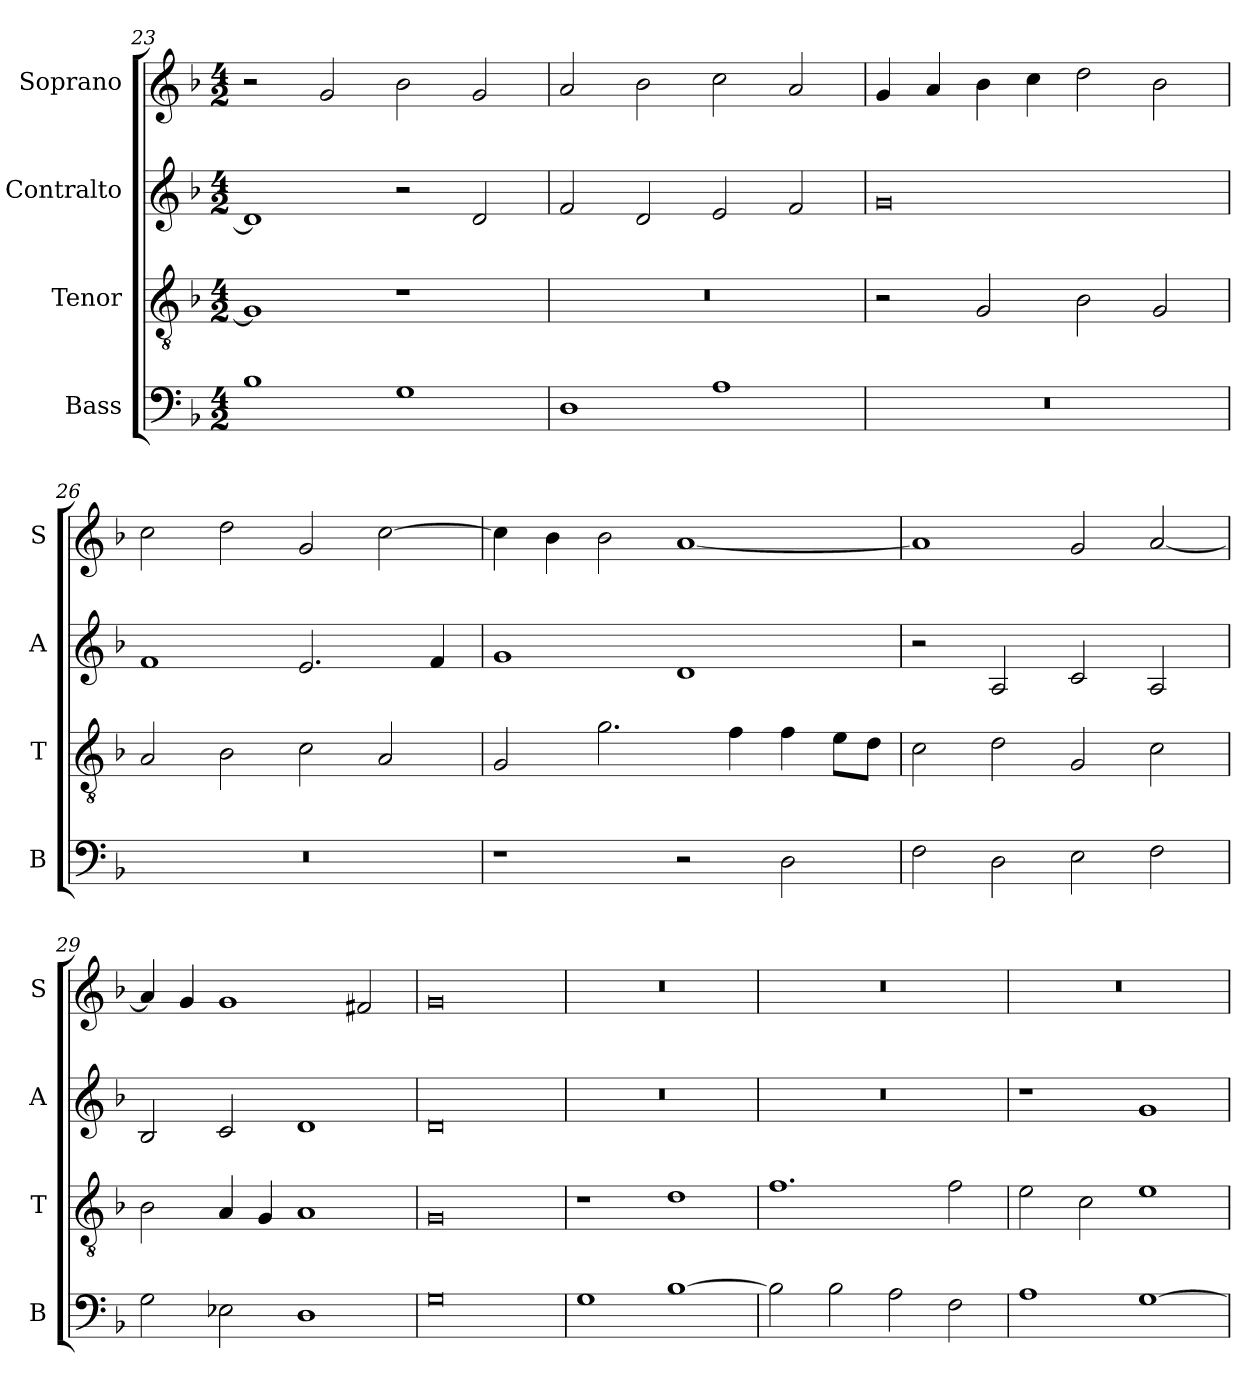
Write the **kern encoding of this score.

**kern	**kern	**kern	**kern
*part4	*part3	*part2	*part1
*staff4	*staff3	*staff2	*staff1
*I"Bass	*I"Tenor	*I"Contralto	*I"Soprano
*I'B	*I'T	*I'A	*I'S
*clefF4	*clefGv2	*clefG2	*clefG2
*k[b-]	*k[b-]	*k[b-]	*k[b-]
*G:dor	*G:dor	*G:dor	*G:dor
*M4/2	*M4/2	*M4/2	*M4/2
=23	=23	=23	=23
1B-	1G]	1d]	2r
.	.	.	2g
1G	1r	2r	2b-
.	.	2d	2g
=24	=24	=24	=24
1D	0r	2f	2a
.	.	2d	2b-
1A	.	2e	2cc
.	.	2f	2a
=25	=25	=25	=25
0r	2r	0g	4g
.	.	.	4a
.	2G	.	4b-
.	.	.	4cc
.	2B-	.	2dd
.	2G	.	2b-
=26	=26	=26	=26
0r	2A	1f	2cc
.	2B-	.	2dd
.	2c	2.e	2g
.	2A	.	[2cc
.	.	4f	.
=27	=27	=27	=27
1r	2G	1g	4cc]
.	.	.	4b-
.	2.g	.	2b-
2r	.	1d	[1a
.	4f	.	.
2D	4f	.	.
.	8e\L	.	.
.	8d\J	.	.
=28	=28	=28	=28
2F	2c	2r	1a]
2D	2d	2A	.
2E	2G	2c	2g
2F	2c	2A	[2a
=29	=29	=29	=29
2G	2B-	2B-	4a]
.	.	.	4g
2E-X	4A	2c	1g
.	4G	.	.
1D	1A	1d	.
.	.	.	2f#X
=30	=30	=30	=30
0G	0G	0d	0g
=31	=31	=31	=31
1G	1r	0r	0r
[1B-	1d	.	.
=32	=32	=32	=32
2B-]	1.f	0r	0r
2B-	.	.	.
2A	.	.	.
2F	2f	.	.
=33	=33	=33	=33
1A	2e	1r	0r
.	2c	.	.
[1G	1e	1g	.
=	=	=	=
*-	*-	*-	*-
